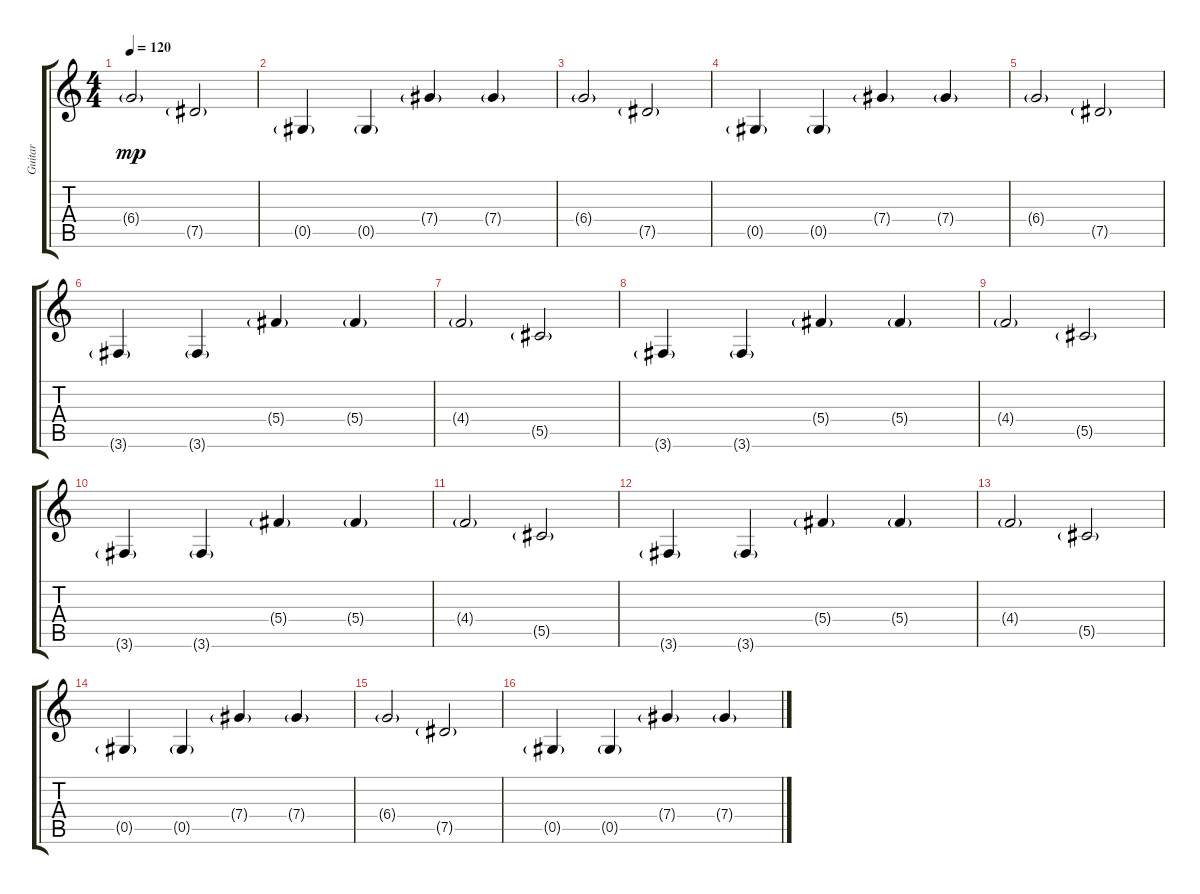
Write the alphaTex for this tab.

\track ("Guitar" "Guitar") {instrument distortionguitar}
\staff {score tabs}
\tuning (Eb4 Bb3 Gb3 Db3 Ab2 Eb2) {hide}
\ts (4 4)
\tempo 120
\clef g2
\ks c
6.4{g}.2{dy mp} 7.5{g}.2 |
0.5{g}.4 0.5{g}.4 7.4{g}.4 7.4{g}.4 |
6.4{g}.2 7.5{g}.2 |
0.5{g}.4 0.5{g}.4 7.4{g}.4 7.4{g}.4 |
6.4{g}.2 7.5{g}.2 |
3.6{g}.4 3.6{g}.4 5.4{g}.4 5.4{g}.4 |
4.4{g}.2 5.5{g}.2 |
3.6{g}.4 3.6{g}.4 5.4{g}.4 5.4{g}.4 |
4.4{g}.2 5.5{g}.2 |
3.6{g}.4 3.6{g}.4 5.4{g}.4 5.4{g}.4 |
4.4{g}.2 5.5{g}.2 |
3.6{g}.4 3.6{g}.4 5.4{g}.4 5.4{g}.4 |
4.4{g}.2 5.5{g}.2 |
0.5{g}.4 0.5{g}.4 7.4{g}.4 7.4{g}.4 |
6.4{g}.2 7.5{g}.2 |
0.5{g}.4 0.5{g}.4 7.4{g}.4 7.4{g}.4
